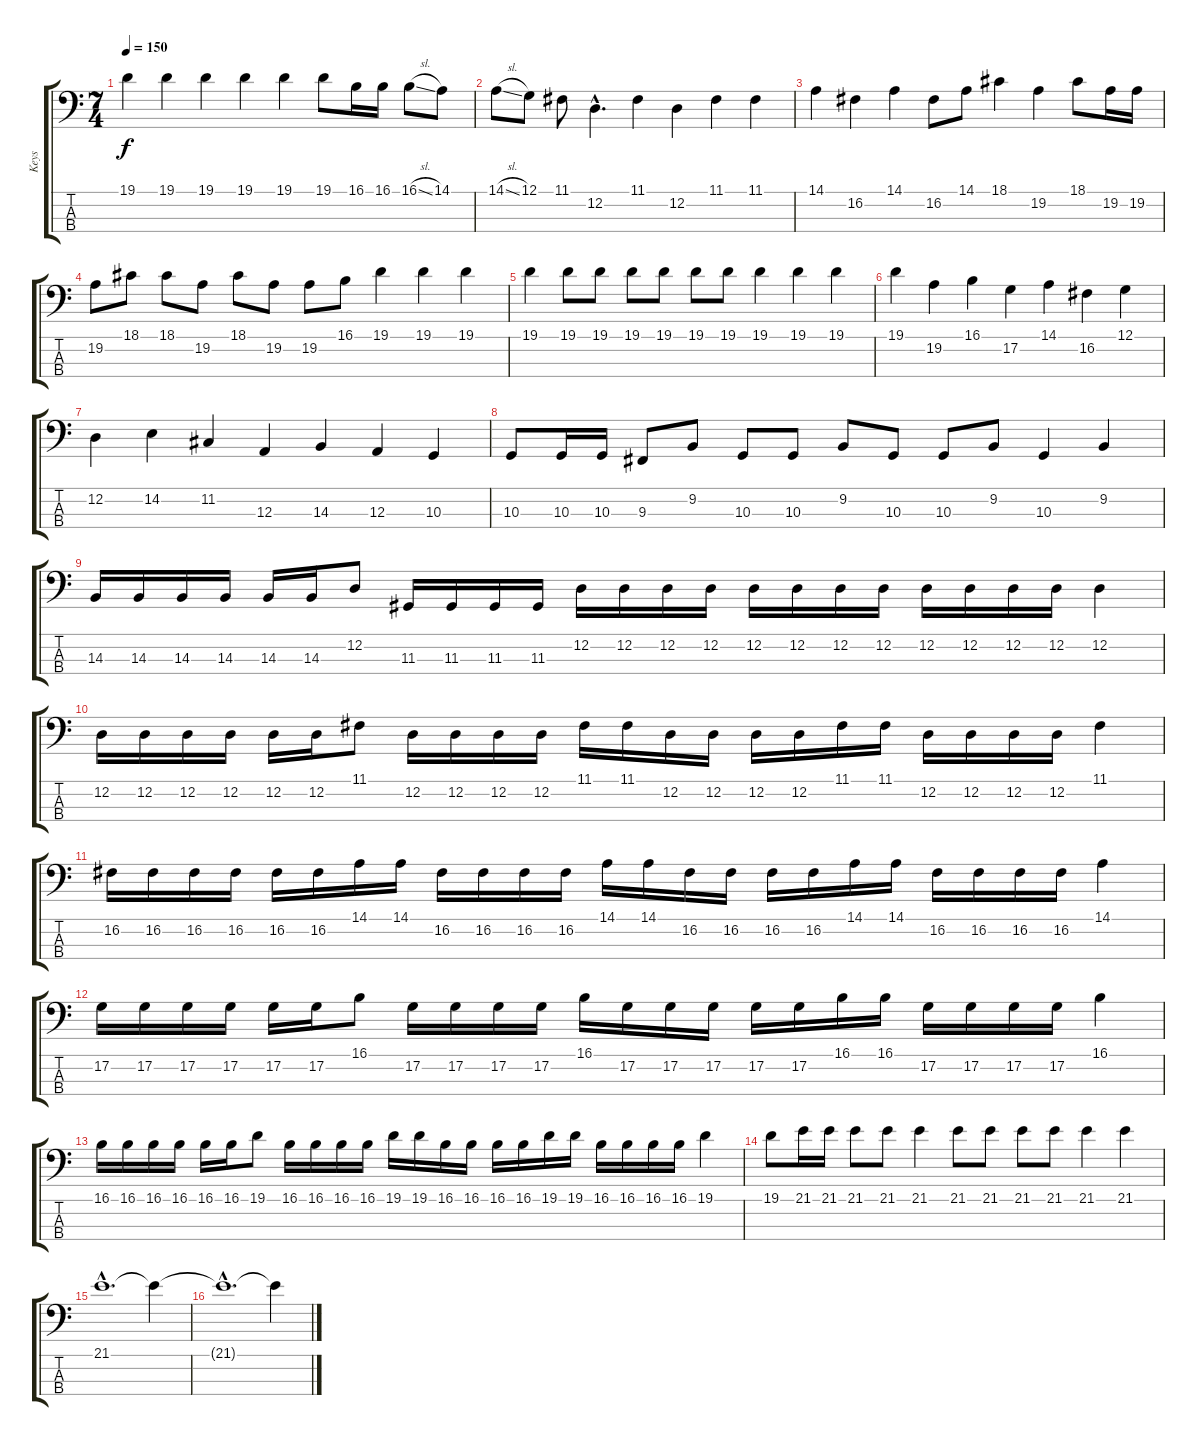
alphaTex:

\track ("Keys" "Keys") {instrument acousticgrandpiano}
\staff {score tabs}
\tuning (G2 D2 A1 E1) {hide}
\ts (7 4)
\tempo 150
\clef f4
\ks c
19.1.4{dy f} 19.1.4 19.1.4 19.1.4 19.1.4 19.1.8 16.1.16 16.1.16 16.1{sl}.8 14.1.8 |
14.1{sl}.8 12.1.8 11.1.8 12.2{hac}.4{d} 11.1.4 12.2.4 11.1.4 11.1.4 |
14.1.4 16.2.4 14.1.4 16.2.8 14.1.8 18.1.4 19.2.4 18.1.8 19.2.16 19.2.16 |
19.2.8 18.1.8 18.1.8 19.2.8 18.1.8 19.2.8 19.2.8 16.1.8 19.1.4 19.1.4 19.1.4 |
19.1.4 19.1.8 19.1.8 19.1.8 19.1.8 19.1.8 19.1.8 19.1.4 19.1.4 19.1.4 |
19.1.4 19.2.4 16.1.4 17.2.4 14.1.4 16.2.4 12.1.4 |
12.2.4 14.2.4 11.2.4 12.3.4 14.3.4 12.3.4 10.3.4 |
10.3.8 10.3.16 10.3.16 9.3.8 9.2.8 10.3.8 10.3.8 9.2.8 10.3.8 10.3.8 9.2.8 10.3.4 9.2.4 |
14.3.16 14.3.16 14.3.16 14.3.16 14.3.16 14.3.16 12.2.8 11.3.16 11.3.16 11.3.16 11.3.16 12.2.16 12.2.16 12.2.16 12.2.16 12.2.16 12.2.16 12.2.16 12.2.16 12.2.16 12.2.16 12.2.16 12.2.16 12.2.4 |
12.2.16 12.2.16 12.2.16 12.2.16 12.2.16 12.2.16 11.1.8 12.2.16 12.2.16 12.2.16 12.2.16 11.1.16 11.1.16 12.2.16 12.2.16 12.2.16 12.2.16 11.1.16 11.1.16 12.2.16 12.2.16 12.2.16 12.2.16 11.1.4 |
16.2.16 16.2.16 16.2.16 16.2.16 16.2.16 16.2.16 14.1.16 14.1.16 16.2.16 16.2.16 16.2.16 16.2.16 14.1.16 14.1.16 16.2.16 16.2.16 16.2.16 16.2.16 14.1.16 14.1.16 16.2.16 16.2.16 16.2.16 16.2.16 14.1.4 |
17.2.16 17.2.16 17.2.16 17.2.16 17.2.16 17.2.16 16.1.8 17.2.16 17.2.16 17.2.16 17.2.16 16.1.16 17.2.16 17.2.16 17.2.16 17.2.16 17.2.16 16.1.16 16.1.16 17.2.16 17.2.16 17.2.16 17.2.16 16.1.4 |
16.1.16 16.1.16 16.1.16 16.1.16 16.1.16 16.1.16 19.1.8 16.1.16 16.1.16 16.1.16 16.1.16 19.1.16 19.1.16 16.1.16 16.1.16 16.1.16 16.1.16 19.1.16 19.1.16 16.1.16 16.1.16 16.1.16 16.1.16 19.1.4 |
19.1.8 21.1.16 21.1.16 21.1.8 21.1.8 21.1.4 21.1.8 21.1.8 21.1.8 21.1.8 21.1.4 21.1.4 |
21.1{hac}.1{d} 21.1{t}.4 |
21.1{hac t}.1{d} 21.1{t}.4
